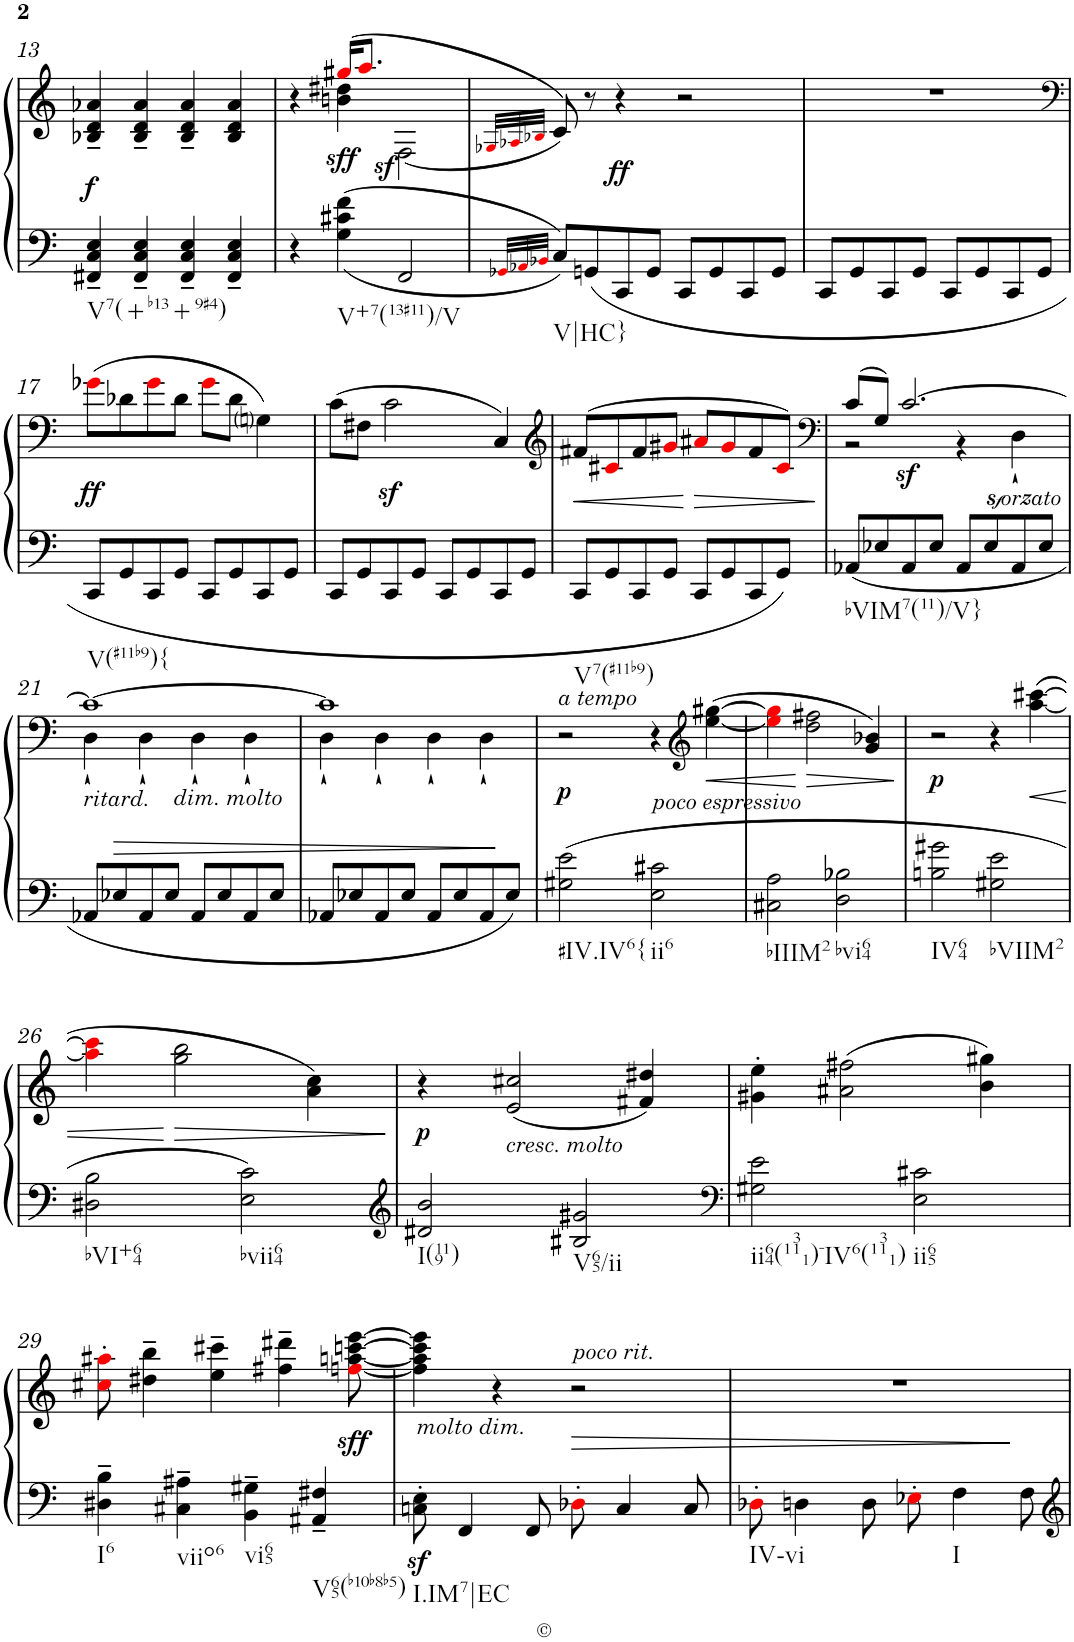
**kern	**kern	**dynam
*part1	*part1	*part1
*staff2	*staff1	*staff1/2
*I"Piano	*	*
*I'Pno.	*	*
!!LO:PB:g=z
*clefF4	*clefG2	*
*k[]	*k[]	*
*M2/2	*M2/2	*
=13	=13	=13
!LO:TX:b:t=V7(+b13+9#4)	!	!
!	!	!LO:DY:b
4FF#X/~ 4C/~ 4E/~	4B-X/~ 4d/~ 4a-X/~	f
4FF#/~ 4C/~ 4E/~	4B-/~ 4d/~ 4a-/~	.
4FF#/~ 4C/~ 4E/~	4B-/~ 4d/~ 4a-/~	.
4FF#/~ 4C/~ 4E/~	4B-/ 4d/ 4a-/	.
=14	=14	=14
*	*^	*
4r	4r	4ryy	.
!LO:TX:b:t=V+7(13#11)/V	!	!	!
!	!	!	!LO:DY:b
4G\ 4c#X\ 4f\	(>16gg#Xi/LL	4bn\ 4dd#X\	other-dynamics
.	8.aai/J	.	.
!	!	!	!LO:DY:b
2FF/	(<2F\	2ryy	sf
*	*v	*v	*
=15	=15	=15
32qGG-Xi/LLL	32qG-Xi/LLL	.
32qAA-Xi/	32qA-Xi/	.
32qBB-Xi/JJJ	32qB-Xi/JJJ	.
!LO:TX:b:t=V|HC}	!	!
8C/L	8c/))	.
8GGn/	8r	.
!	!	!LO:DY:a=2
8CC/	4r	ff
8GG/J	.	.
8CC/L	2r	.
8GG/	.	.
8CC/	.	.
8GG/J	.	.
=16	=16	=16
8CC/L	1r	.
8GG/	.	.
8CC/	.	.
8GG/J	.	.
8CC/L	.	.
8GG/	.	.
8CC/	.	.
8GG/J	.	.
!!LO:LB:g=z
=17	=17	=17
*	*clefF4	*
!LO:TX:b:t=V(#11b9){	!	!
!	!	!LO:DY:b
8CC/L	(>8g-Xi\L	ff
8GG/	8d-X\	.
8CC/	8g-i\	.
8GG/J	8d-\J	.
8CC/L	8g-i\L	.
8GG/	8d-\J	.
8CC/	4Gnj\)	.
8GG/J	.	.
=18	=18	=18
8CC/L	(>8c\L	.
8GG/	8F#X\J	.
8CC/	2cz<\	.
8GG/J	.	.
8CC/L	.	.
8GG/	.	.
8CC/	4C/)	.
8GG/J	.	.
=19	=19	=19
*	*clefG2	*
!LO:TX:b:t=V7(#11b9)	!	!
!	!	!LO:HP:b
8CC/L	(>8f#X/L	<
8GG/	8c#Xi/	.
8CC/	8f#/	.
8GG/J	8g#Xi/J	.
!	!	!LO:HP:n=1:b
8CC/L	8a#Xi/L	[ >
8GG/	8g#i/	.
8CC/	8f#/	.
8GG/J	8c#i/J)	.
.	.	]
=20	=20	=20
*	*clefF4	*
*	*^	*
!LO:TX:b:t=bVIM7(11)/V}	!	!	!
8AA-X/L	(>8c/L	2r	.
8E-X/	8G/J)	.	.
!	!	!	!LO:DY:b
8AA-/	[>2.c/	.	sf
8E-/J	.	.	.
8AA-/L	.	4r	.
8E-/	.	.	.
!	!	!	!LO:DY:b
!	!	!	!LO:DY:n=1:b
!	!	!	!LO:DY:n=2:b
!	!	!	!LO:DY:n=3:b
8AA-/	.	4D`\	sf other-dynamics other-dynamics other-dynamics
8E-/J	.	.	.
!!LO:LB:g=z	!!
=21	=21	=21	=21
!	!LO:TX:b:i:t=ritard.	!	!
!	!LO:TX:b:i:t=dim. molto	!	!
8AA-X/L	1c_	4D`\	.
8E-X/	.	.	.
8AA-/	.	4D`\	.
8E-/J	.	.	.
8AA-/L	.	4D`\	.
8E-/	.	.	.
8AA-/	.	4D`\	.
8E-/J	.	.	.
=22	=22	=22	=22
8AA-X/L	1c]	4D`\	.
8E-X/	.	.	.
8AA-/	.	4D`\	.
8E-/J	.	.	.
8AA-/L	.	4D`\	.
8E-/	.	.	.
8AA-/	.	4D`\	.
8E-/J	.	.	.
*	*v	*v	*
=23	=23	=23
!	!LO:TX:a:i:t=a tempo	!
!LO:TX:b:t=#IV.IV6{	!	!
!	!	!LO:DY:b
2G#X\ 2e\	2r	p
!	!LO:TX:b:i:t=poco espressivo	!
!LO:TX:b:t=ii6	!	!
2E\ 2c#X\	4r	.
*	*clefG2	*
!	!	!LO:HP:b
.	(>[4ee\ [4gg#X\	<
=24	=24	=24
!LO:TX:b:t=bIIIM2	!	!
2C#X\ 2A\	4eei\] 4gg#i\]	.
!	!	!LO:HP:n=1:b
.	2dd\ 2ff#X\	[ >
!LO:TX:b:t=bvi64	!	!
2D\ 2B-X\	.	.
.	4g/ 4b-X/)	.
.	.	]
=25	=25	=25
!LO:TX:b:t=IV64	!	!
!	!	!LO:DY:b
2Bn\ 2g#X\	2r	p
!LO:TX:b:t=bVIIM2	!	!
2G#X\ 2e\	4r	.
!	!	!LO:HP:b
.	([4aa\ [4ccc#X\	<
!!LO:LB:g=z
=26	=26	=26
!LO:TX:b:t=bVI+64	!	!
2D#X\ 2B\	4aai\] 4ccc#i\]	.
!	!	!LO:HP:n=1:b
.	2gg\ 2bb\	[ >
!LO:TX:b:t=bvii64	!	!
2E\ 2c\	.	.
.	4a\ 4cc\)	.
.	.	]
=27	=27	=27
*clefG2	*	*
!LO:TX:b:t=I(119)	!	!
!	!	!LO:DY:b
2d#X/ 2b/	4r	p
!	!LO:TX:b:i:t=cresc. molto	!
.	(<2e/ 2cc#X/	.
!LO:TX:b:t=V65/ii	!	!
2B#X/ 2g#X/	.	.
.	4f#X/ 4dd#X/)	.
=28	=28	=28
*clefF4	*	*
!LO:TX:b:t=ii64(1311)-IV6(1311)	!	!
2G#X\ 2e\	4g#X\' 4ee\'	.
.	(>2a#X\ 2ff#X\	.
!LO:TX:b:t=ii65	!	!
2E\ 2c#X\	.	.
.	4b\ 4gg#X\)	.
!!LO:LB:g=z
=29	=29	=29
!LO:TX:b:t=I6	!	!
4D#X\~ 4B\~	8cc#Xi\' 8aa#Xi\'	.
.	4dd#X\~ 4bb\~	.
!LO:TX:b:t=viio6	!	!
4C#X\~ 4A#X\~	.	.
.	4ee\~ 4ccc#X\~	.
!LO:TX:b:t=vi65	!	!
4BB\~ 4G#X\~	.	.
.	4ff#X\~ 4ddd#X\~	.
!LO:TX:b:t=V65(b10b8b5)	!	!
4AA#X/~ 4F#X/~	.	.
!	!	!LO:DY:b
.	[8ffni\ [8aan\ [8cccn\ [8eee\	other-dynamics
=30	=30	=30
!LO:TX:a:i:t=molto dim.	!	!
!LO:TX:b:t=I.IM7|EC	!	!
8Cn\z<' 8E\z<'	4ff\] 4aa\] 4ccc\] 4eee\]	.
4FF/	.	.
.	4r	.
8FF/	.	.
!	!LO:TX:a:i:t=poco rit.	!
8D-X'i\	2r	.
4C/	.	.
8C/	.	.
=31	=31	=31
!LO:TX:b:t=IV-vi	!	!
8D-X'i\	1r	.
4Dn\	.	.
8D\	.	.
8E-X'i\	.	.
!LO:TX:b:t=I	!	!
4F\	.	.
8F\	.	.
=	=	=
*-	*-	*-
